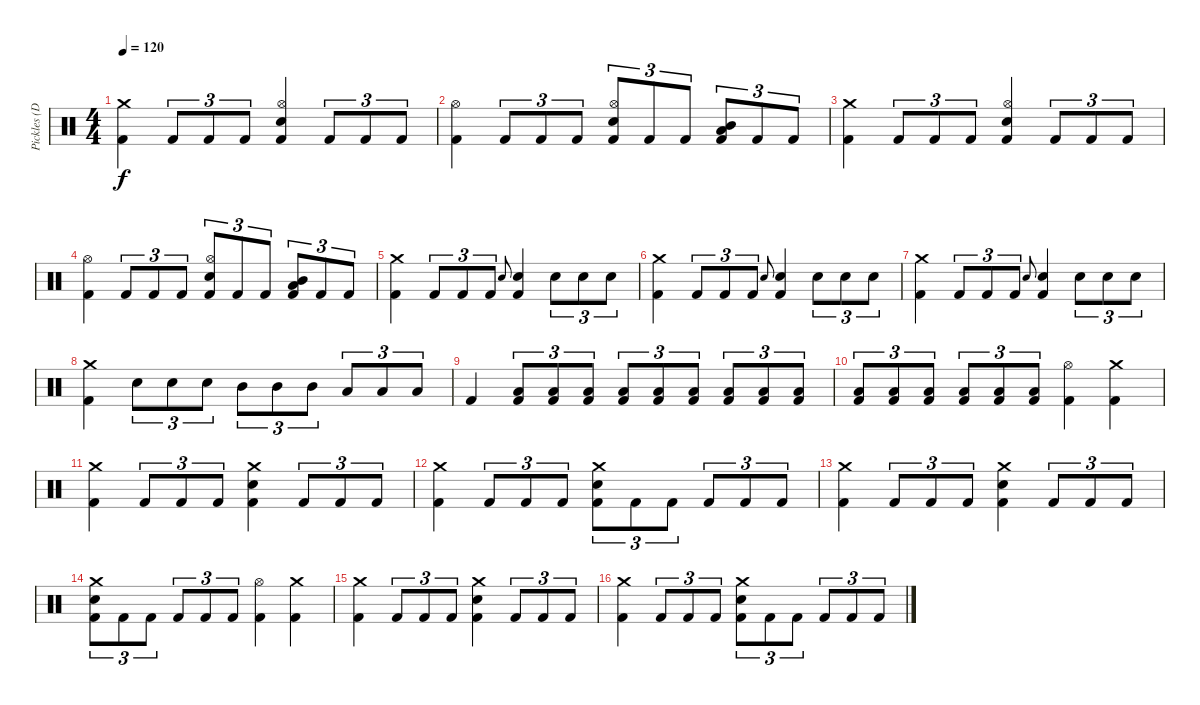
\track ("Pickles (Drums)" "Pickles (D") {instrument percussion}
\staff {score}
\articulation defaults
\ts (4 4)
\tempo 120
\clef neutral
\ks c
("Crash medium (hit)" "Kick (hit) 2").4{dy f} "Kick (hit) 2".8{tu (3 2)} "Kick (hit) 2".8{tu (3 2)} "Kick (hit) 2".8{tu (3 2)} ("Hi-Hat (open)" "Electric Snare (hit)" "Kick (hit) 2").4 "Kick (hit) 2".8{tu (3 2)} "Kick (hit) 2".8{tu (3 2)} "Kick (hit) 2".8{tu (3 2)} |
("Hi-Hat (open)" "Kick (hit) 2").4 "Kick (hit) 2".8{tu (3 2)} "Kick (hit) 2".8{tu (3 2)} "Kick (hit) 2".8{tu (3 2)} ("Hi-Hat (open)" "Electric Snare (hit)" "Kick (hit) 2").8{tu (3 2)} "Kick (hit) 2".8{tu (3 2)} "Kick (hit) 2".8{tu (3 2)} ("Mid Tom (hit)" "Low Tom (hit)" "Kick (hit) 2").8{tu (3 2)} "Kick (hit) 2".8{tu (3 2)} "Kick (hit) 2".8{tu (3 2)} |
("Crash medium (hit)" "Kick (hit) 2").4 "Kick (hit) 2".8{tu (3 2)} "Kick (hit) 2".8{tu (3 2)} "Kick (hit) 2".8{tu (3 2)} ("Hi-Hat (open)" "Electric Snare (hit)" "Kick (hit) 2").4 "Kick (hit) 2".8{tu (3 2)} "Kick (hit) 2".8{tu (3 2)} "Kick (hit) 2".8{tu (3 2)} |
("Hi-Hat (open)" "Kick (hit) 2").4 "Kick (hit) 2".8{tu (3 2)} "Kick (hit) 2".8{tu (3 2)} "Kick (hit) 2".8{tu (3 2)} ("Hi-Hat (open)" "Electric Snare (hit)" "Kick (hit) 2").8{tu (3 2)} "Kick (hit) 2".8{tu (3 2)} "Kick (hit) 2".8{tu (3 2)} ("Mid Tom (hit)" "Low Tom (hit)" "Kick (hit) 2").8{tu (3 2)} "Kick (hit) 2".8{tu (3 2)} "Kick (hit) 2".8{tu (3 2)} |
("Crash medium (hit)" "Kick (hit) 2").4 "Kick (hit) 2".8{tu (3 2)} "Kick (hit) 2".8{tu (3 2)} "Kick (hit) 2".8{tu (3 2)} "Electric Snare (hit)".8{gr onbeat} ("Electric Snare (hit)" "Kick (hit) 2").4 "Electric Snare (hit)".8{tu (3 2)} "Electric Snare (hit)".8{tu (3 2)} "Electric Snare (hit)".8{tu (3 2)} |
("Crash medium (hit)" "Kick (hit) 2").4 "Kick (hit) 2".8{tu (3 2)} "Kick (hit) 2".8{tu (3 2)} "Kick (hit) 2".8{tu (3 2)} "Electric Snare (hit)".8{gr onbeat} ("Electric Snare (hit)" "Kick (hit) 2").4 "Electric Snare (hit)".8{tu (3 2)} "Electric Snare (hit)".8{tu (3 2)} "Electric Snare (hit)".8{tu (3 2)} |
("Crash medium (hit)" "Kick (hit) 2").4 "Kick (hit) 2".8{tu (3 2)} "Kick (hit) 2".8{tu (3 2)} "Kick (hit) 2".8{tu (3 2)} "Electric Snare (hit)".8{gr onbeat} ("Electric Snare (hit)" "Kick (hit) 2").4 "Electric Snare (hit)".8{tu (3 2)} "Electric Snare (hit)".8{tu (3 2)} "Electric Snare (hit)".8{tu (3 2)} |
("Crash medium (hit)" "Kick (hit) 2").4 "Electric Snare (hit)".8{tu (3 2)} "Electric Snare (hit)".8{tu (3 2)} "Electric Snare (hit)".8{tu (3 2)} "Mid Tom (hit)".8{tu (3 2)} "Mid Tom (hit)".8{tu (3 2)} "Mid Tom (hit)".8{tu (3 2)} "Low Tom (hit)".8{tu (3 2)} "Low Tom (hit)".8{tu (3 2)} "Low Tom (hit)".8{tu (3 2)} |
"Kick (hit) 2".4 ("Low Tom (hit)" "Kick (hit) 2").8{tu (3 2)} ("Low Tom (hit)" "Kick (hit) 2").8{tu (3 2)} ("Low Tom (hit)" "Kick (hit) 2").8{tu (3 2)} ("Low Tom (hit)" "Kick (hit) 2").8{tu (3 2)} ("Low Tom (hit)" "Kick (hit) 2").8{tu (3 2)} ("Low Tom (hit)" "Kick (hit) 2").8{tu (3 2)} ("Low Tom (hit)" "Kick (hit) 2").8{tu (3 2)} ("Low Tom (hit)" "Kick (hit) 2").8{tu (3 2)} ("Low Tom (hit)" "Kick (hit) 2").8{tu (3 2)} |
("Low Tom (hit)" "Kick (hit) 2").8{tu (3 2)} ("Low Tom (hit)" "Kick (hit) 2").8{tu (3 2)} ("Low Tom (hit)" "Kick (hit) 2").8{tu (3 2)} ("Low Tom (hit)" "Kick (hit) 2").8{tu (3 2)} ("Low Tom (hit)" "Kick (hit) 2").8{tu (3 2)} ("Low Tom (hit)" "Kick (hit) 2").8{tu (3 2)} ("Hi-Hat (open)" "Kick (hit) 2").4 ("Crash medium (hit)" "Kick (hit) 2").4 |
("Crash medium (hit)" "Kick (hit) 2").4 "Kick (hit) 2".8{tu (3 2)} "Kick (hit) 2".8{tu (3 2)} "Kick (hit) 2".8{tu (3 2)} ("Crash medium (hit)" "Electric Snare (hit)" "Kick (hit) 2").4 "Kick (hit) 2".8{tu (3 2)} "Kick (hit) 2".8{tu (3 2)} "Kick (hit) 2".8{tu (3 2)} |
("Crash medium (hit)" "Kick (hit) 2").4 "Kick (hit) 2".8{tu (3 2)} "Kick (hit) 2".8{tu (3 2)} "Kick (hit) 2".8{tu (3 2)} ("Crash medium (hit)" "Electric Snare (hit)" "Kick (hit) 2").8{tu (3 2)} "Kick (hit) 2".8{tu (3 2)} "Kick (hit) 2".8{tu (3 2)} "Kick (hit) 2".8{tu (3 2)} "Kick (hit) 2".8{tu (3 2)} "Kick (hit) 2".8{tu (3 2)} |
("Crash medium (hit)" "Kick (hit) 2").4 "Kick (hit) 2".8{tu (3 2)} "Kick (hit) 2".8{tu (3 2)} "Kick (hit) 2".8{tu (3 2)} ("Crash medium (hit)" "Electric Snare (hit)" "Kick (hit) 2").4 "Kick (hit) 2".8{tu (3 2)} "Kick (hit) 2".8{tu (3 2)} "Kick (hit) 2".8{tu (3 2)} |
("Crash medium (hit)" "Electric Snare (hit)" "Kick (hit) 2").8{tu (3 2)} "Kick (hit) 2".8{tu (3 2)} "Kick (hit) 2".8{tu (3 2)} "Kick (hit) 2".8{tu (3 2)} "Kick (hit) 2".8{tu (3 2)} "Kick (hit) 2".8{tu (3 2)} ("Hi-Hat (open)" "Kick (hit) 2").4 ("Crash medium (hit)" "Kick (hit) 2").4 |
("Crash medium (hit)" "Kick (hit) 2").4 "Kick (hit) 2".8{tu (3 2)} "Kick (hit) 2".8{tu (3 2)} "Kick (hit) 2".8{tu (3 2)} ("Crash medium (hit)" "Electric Snare (hit)" "Kick (hit) 2").4 "Kick (hit) 2".8{tu (3 2)} "Kick (hit) 2".8{tu (3 2)} "Kick (hit) 2".8{tu (3 2)} |
("Crash medium (hit)" "Kick (hit) 2").4 "Kick (hit) 2".8{tu (3 2)} "Kick (hit) 2".8{tu (3 2)} "Kick (hit) 2".8{tu (3 2)} ("Crash medium (hit)" "Electric Snare (hit)" "Kick (hit) 2").8{tu (3 2)} "Kick (hit) 2".8{tu (3 2)} "Kick (hit) 2".8{tu (3 2)} "Kick (hit) 2".8{tu (3 2)} "Kick (hit) 2".8{tu (3 2)} "Kick (hit) 2".8{tu (3 2)}
